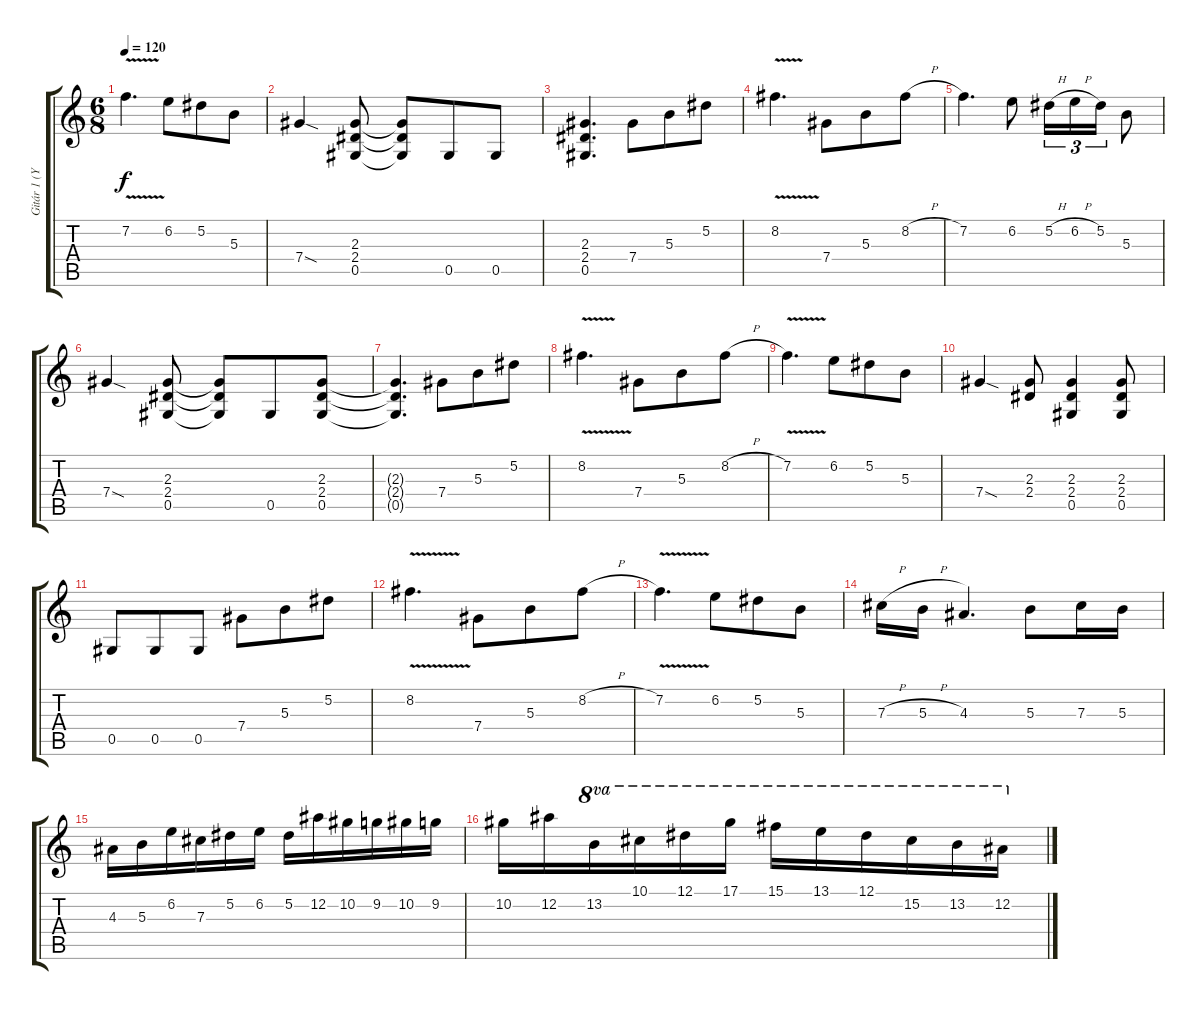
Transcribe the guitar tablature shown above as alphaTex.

\track ("Gitár 1 (Yngwie Malmsteen)" "Gitár 1 (Y") {instrument distortionguitar}
\staff {score tabs}
\tuning (Eb4 Bb3 Gb3 Db3 Ab2 Eb2) {hide}
\ts (6 8)
\tempo 120
\clef g2
\ks c
7.2{v}.4{d dy f} 6.2.8 5.2.8 5.3.8 |
7.4{sod}.4 (2.3 2.4 0.5).8 (2.3{t} 2.4{t} 0.5{t}).8 0.5.8 0.5.8 |
(2.3 2.4 0.5).4{d} 7.4.8 5.3.8 5.2.8 |
8.2{v}.4{d} 7.4.8 5.3.8 8.2{h}.8 |
7.2.4{d} 6.2.8 5.2{h}.16{tu (3 2)} 6.2{h}.16{tu (3 2)} 5.2.16{tu (3 2)} 5.3.8 |
7.4{sod}.4 (2.3 2.4 0.5).8 (2.3{t} 2.4{t} 0.5{t}).8 0.5.8 (2.3 2.4 0.5).8 |
(2.3{t} 2.4{t} 0.5{t}).4{d} 7.4.8 5.3.8 5.2.8 |
8.2{v}.4{d} 7.4.8 5.3.8 8.2{h}.8 |
7.2{v}.4{d} 6.2.8 5.2.8 5.3.8 |
7.4{sod}.4 (2.3 2.4).8 (2.3 2.4 0.5).4 (2.3 2.4 0.5).8 |
0.5.8 0.5.8 0.5.8 7.4.8 5.3.8 5.2.8 |
8.2{v}.4{d} 7.4.8 5.3.8 8.2{h}.8 |
7.2{v}.4{d} 6.2.8 5.2.8 5.3.8 |
7.3{h}.16 5.3{h}.16 4.3.4{d} 5.3.8 7.3.16 5.3.16 |
4.3.16 5.3.16 6.2.16 7.3.16 5.2.16 6.2.16 5.2.16 12.2.16 10.2.16 9.2.16 10.2.16 9.2.16 |
10.2.16 12.2.16 13.2.16{ot 8va} 10.1.16{ot 8va} 12.1.16{ot 8va} 17.1.16{ot 8va} 15.1.16{ot 8va} 13.1.16{ot 8va} 12.1.16{ot 8va} 15.2.16{ot 8va} 13.2.16{ot 8va} 12.2.16{ot 8va}
